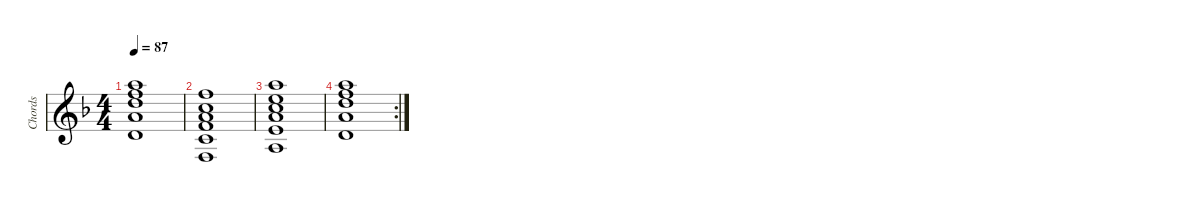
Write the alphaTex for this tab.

\defaultSystemsLayout 4
\hideDynamics
\bracketExtendMode nobrackets
\track ("Chords" "Chords") {instrument acousticguitarsteel}
\staff {score}
\tuning (E4 B3 G3 D3 A2 E2)
\ts (4 4)
\tempo 87
\clef g2
\ks f
(5.5{acc forcenatural} 7.4{acc forcenatural} 7.3{acc forcenatural} 6.2{acc forcenatural} 5.1{acc forcenatural}).1{dy mf beam Down} |
(1.6{acc forcenatural} 3.5{acc forcenatural} 3.4{acc forcenatural} 2.3{acc forcenatural} 1.2{acc forcenatural} 1.1{acc forcenatural}).1{beam Up} |
(5.6{acc forcenatural} 7.5{acc forcenatural} 7.4{acc forcenatural} 5.3{acc forcenatural} 5.2{acc forcenatural} 5.1{acc forcenatural}).1{beam Up} |
\rc 2
(5.5{acc forcenatural} 7.4{acc forcenatural} 7.3{acc forcenatural} 6.2{acc forcenatural} 5.1{acc forcenatural}).1{beam Down}
